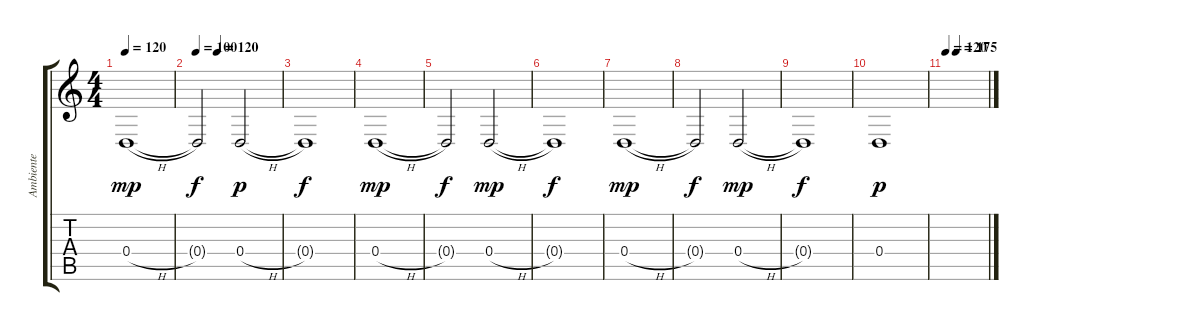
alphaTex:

\track ("Ambiente" "Ambiente") {instrument seashore}
\staff {score tabs}
\tuning (E4 B3 G3 D3 A2 E2) {hide}
\ts (4 4)
\tempo 120
\clef g2
\ks c
0.4{h}.1{dy mp instrument seashore} |
\tempo 100
\tempo (120 0.25)
0.4{t}.2{dy f} 0.4{h}.2{dy p} |
0.4{t}.1{dy f} |
0.4{h}.1{dy mp} |
0.4{t}.2{dy f} 0.4{h}.2{dy mp} |
0.4{t}.1{dy f} |
0.4{h}.1{dy mp} |
0.4{t}.2{dy f} 0.4{h}.2{dy mp} |
0.4{t}.1{dy f} |
0.4.1{dy p} |
\tempo 120
\tempo (175 0.25)
